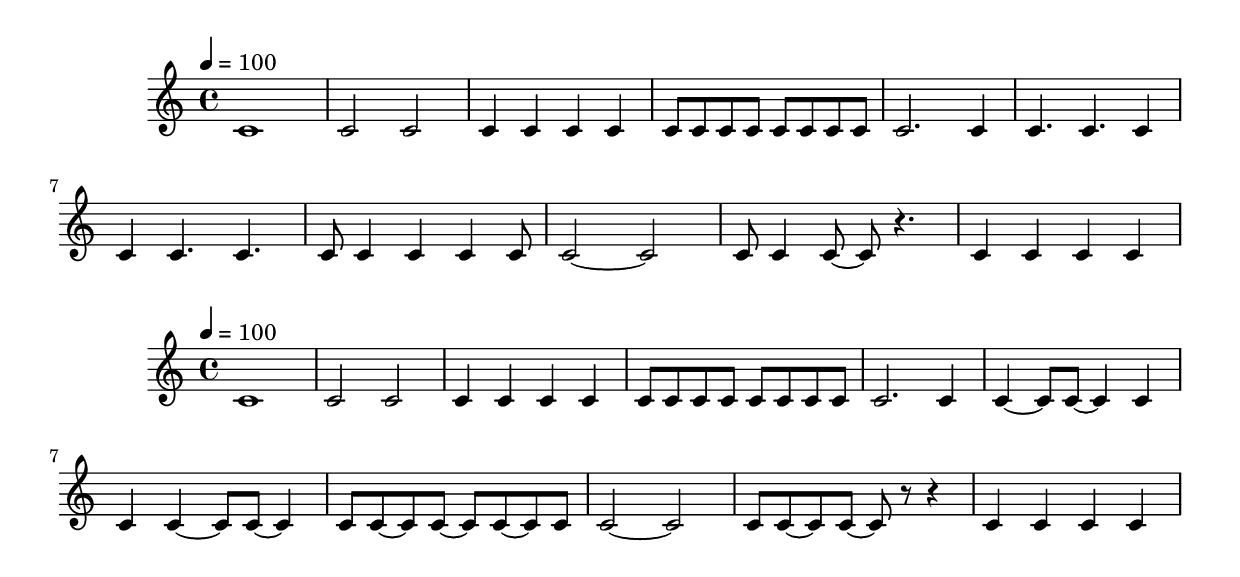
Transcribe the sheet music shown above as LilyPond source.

\version "2.19.49"
\version "2.19.49"

#(define quarter-moment (ly:make-moment 1/4))
#(define zero-moment (ly:make-moment 0))


#(define (moment-eq? a b)
  (let ((a-main (ly:moment-main a))
        (b-main (ly:moment-main b)))
   (= a-main b-main)))
#(define (moment-leq? a b)
  (or (ly:moment<? a b)
   (moment-eq? a b)))

% WHY DOESN'T THIS WORK???
% #(define (has-duration? event)
%   (and (ly:music? next)
%        (or (ly:music-property next 'duration #f)
%            (and (eq? (ly:music-property event 'name)
%                       'EventChord)
%                 (has-duration? (car (ly:music-property
%                                      event
%                                      'elements)))))))

% (with-output-to-file "display.txt"
% (lambda () #{ \displayMusic { #notes } #}))


#(define (dur-from-mom mom)
  (let ((mom-len (ly:moment-main mom))
        (dur-len (- (inexact->exact (/ (log (ly:moment-main mom)) (log 2))))))
   (ly:make-duration dur-len)))


#(define (off-shorter original)
  (let ((new-music (ly:music-deep-copy original)))
   new-music)
)

% DOES THIS NEED TO TAKE CHORDS INTO ACCOUNT?
#(define (off-longer original partial remaining)
  (let* ((new-partial (ly:music-deep-copy original))
         (new-remaining (ly:music-deep-copy original))
         (new-music (list new-partial new-remaining))
         (new-partial-articulations (ly:music-property new-partial 'articulations '())))
   (ly:music-set-property! new-partial 'duration (dur-from-mom partial))
   (if (not (eq? (ly:music-property new-partial 'name)
                 'RestEvent))
    (ly:music-set-property! new-partial 'articulations (cons (make-music 'TieEvent) new-partial-articulations)))
   (ly:music-set-property! new-remaining 'duration (dur-from-mom remaining))
   new-music)
)

#(define (on-on original)
  (let ((new-music (ly:music-deep-copy original)))
   new-music)
)

#(define (on-off-longer original original-mom next-pos)
  (let* ((new-one (ly:music-deep-copy original))
         (new-two (ly:music-deep-copy original))
         (new-music (list new-one new-two))
         (one-mom (ly:moment-sub original-mom next-pos))
         (new-one-articulations (ly:music-property new-one 'articulations '())))
   (ly:music-set-property! new-one 'duration (dur-from-mom one-mom))
   (if (not (eq? (ly:music-property new-one 'name)
                 'RestEvent))
    (ly:music-set-property! new-one 'articulations (cons (make-music 'TieEvent) new-one-articulations)))
   (ly:music-set-property! new-two 'duration (dur-from-mom next-pos))
   new-music)
)

#(define (on-off-shorter original)
  (let ((new-music (ly:music-deep-copy original)))
   new-music)
)


#(define (music-events original-list beat-pos)
  (if (null? original-list)
   '()
   (let ((next (car original-list))
         (rest (cdr original-list)))
    (if (and (ly:music? next)
             (ly:music-property next 'duration #f))
     (let* ((next-dur (ly:music-property next 'duration))
            (next-mom (ly:duration-length next-dur))
            (next-pos (ly:moment-mod (ly:moment-add beat-pos next-mom)
                                     quarter-moment)))
      (if (not (moment-eq? beat-pos zero-moment))
       (if (moment-leq? (ly:moment-add beat-pos next-mom) quarter-moment)
           (cons (off-shorter next)
                 (music-events rest next-pos))
           (let* ((partial (ly:moment-sub quarter-moment beat-pos))
                  (remaining (ly:moment-sub next-mom partial)))
            (append (off-longer next partial remaining)
                    (music-events rest next-pos)))
      )
       (if (moment-eq? next-pos zero-moment)
           (cons (on-on next)
                 (music-events rest next-pos))
           (if (moment-leq? quarter-moment next-mom)
               (append (on-off-longer next next-mom next-pos)
                       (music-events rest next-pos))
               (cons (on-off-shorter next)
                     (music-events rest next-pos))
               ))
     ))
     (cons
      (beat-align next beat-pos)
      (music-events rest beat-pos))
   )
  )
 )
)


#(define (beat-align original beat-pos)
  (cond
   ((ly:music? original)
    (let ((elt (ly:music-property original 'element))
          (elts (ly:music-property original 'elements))
          (new-music (ly:music-deep-copy original)))
     (cond
      ((not (null? elts))
       (ly:music-set-property!
        new-music
        'elements
        (beat-align elts beat-pos)))
      ((not (null? elt))
       (ly:music-set-property!
        new-music 'element
        (beat-align elt beat-pos))))
     new-music))
   ((list? original)
    (music-events original beat-pos))
   (#t
    (ly:music-deep-copy original))))


ba = #(define-music-function
       (parser location notes)
       (ly:music?)
       (let ((aligned (beat-align notes zero-moment)))
        #{
        \tag #'layout { $notes }
        \tag #'midi { $aligned }
        #}
      )
     )

\version "2.16.2"

% Written by Chris Maden, <URL: http://crism.maden.org/ >.
% Released into the public domain.
% Disclaimer: good enough for me; may not be good enough for you.  See
% the documentation of \sw at the end of this file.

% A CHANGE since the 2.14-compatible (and previous) versions: this is
% now slightly more general, but more importantly, the sense of the
% pair Boolean has changed.  Previously in-pair was #f on the first
% half of a beat, and #t on the second half of a beat.  Now, on-beat
% is #t on the first half of a beat, and #f on the second half.  It
% seemed simpler, plus is was well baked-in before I realized it was
% different.  This won’t affect any uses of \sw, but if you were using
% any of these functions directly, Atheia help you.

% Some constants: durations of an eighth note, a triplet quarter, and
% a triplet eighth.
#(define eighth-length (ly:make-duration 3 0 1 1))
#(define swing-one (ly:make-duration 2 0 2 3))
#(define swing-two (ly:make-duration 3 0 2 3))

% (is-eighth? event)
% Returns #t if event is a LilyPond music object with 'duration equal
% to an eighth note, or if it is an 'EventChord whose first component
% passes this same test.
#(define (is-eighth? event)
   (and (ly:music? event)
        (or (equal? (ly:music-property event 'duration)
                    eighth-length)
            (and (eq? (ly:music-property event 'name)
                      'EventChord)
                 (is-eighth? (car (ly:music-property
                                   event
                                   'elements)))))))

% (swing-eighth straight on-beat)
% Assuming that straight is an event with eighth-note duration, or a
% chord of such events, its duration is altered to a quarter-note
% triplet or an eighth-note triplet, depending on the sense of
% on-beat.
#(define (swing-eighth straight on-beat)
   (let ((new-duration (if on-beat swing-one swing-two))
         (new-music (ly:music-deep-copy straight)))
     (if (eq? (ly:music-property straight 'name) 'EventChord)
         (ly:music-set-property!
          new-music
          'elements
          (map (lambda (n) (swing-eighth n on-beat))
               (ly:music-property straight 'elements)))
         (ly:music-set-property! new-music 'duration new-duration))
     new-music))

% (swing-events straight-list on-beat)
% Builds up a copy of a list.  If any members are believed to be
% eighth-note events, they are altered and the sense of on-beat is
% inverted.  Otherwise, (swing-eighths) is recursively called.
#(define (swing-events straight-list on-beat)
   (if (null? straight-list)
       '()
       (let ((next (car straight-list)))
         (if (is-eighth? next)
             (cons (swing-eighth next on-beat)
                   (swing-events (cdr straight-list) (not on-beat)))
             (cons (swing-eighths next on-beat)
                   (swing-events (cdr straight-list) on-beat))))))

% (swing-eighths straight on-beat)
% Makes a copy of LilyPond music objects.  Mostly, this is a deep
% (identical) copy, but it looks through lists for chords and other
% things with durations, and modifies them accordingly.
#(define (swing-eighths straight on-beat)
   (cond
    ((ly:music? straight)
     (let ((elt (ly:music-property straight 'element))
           (elts (ly:music-property straight 'elements))
           (new-music (ly:music-deep-copy straight)))
       (cond
        ((not (null? elts))
         (ly:music-set-property!
          new-music
          'elements
          (swing-eighths elts on-beat)))
        ((not (null? elt))
         (ly:music-set-property!
          new-music 'element
          (swing-eighths elt on-beat))))
       new-music))
    ((list? straight) (swing-events straight on-beat))
    (#t (ly:music-deep-copy straight))))

% \sw music
% Turns a series of notes into two tagged sequences (tagged 'layout
% and 'midi)
% The 'layout tagged sequence is unaltered.  The 'midi tagged sequence
% has pairs of eighth notes turned into swung triplets.
% This only works if eighth notes are always in beat-wise pairs; this
% means no half-beat anacrucis, no dotted quarters, or other
% often-convenient notations.  Chords are presumed to have identical
% durations of all component notes.
sw = #(define-music-function
        (parser location notes)
        (ly:music?)
        (let ((swing (swing-eighths notes #t)))
          #{
            \tag #'layout { $notes }
            \tag #'midi { $swing }
          #}
          ))


global = {
  \key c \major

  %% Time Signature
  \time 4/4
  \tempo 4=100
}

testmusic = \ba \relative c' {
  |
  % \partial 8 c8 |
  c1 |
  c2 c2 |
  c4 c4 c4 c4 |
  c8 c8 c8 c8 c8 c8 c8 c8 |
  c2. c4 |
  c4. c4. c4 |
  c4 c4. c4. |
  c8 c4 c4 c4 c8 |
  c2~ c2 |
  c8 c4 c8~ c8 r4. |
  c4 c4 c4 c4 |
}

% {
%   #(with-output-to-file "display.txt"
%     (lambda () #{ \displayMusic { \testmusic } #}))
% }

\score
{
  \keepWithTag #'layout
  \new Staff << \global \testmusic >>
  \layout {}
}

\score
{
  \keepWithTag #'midi
  \new Staff << \global \testmusic >>
  \layout {}
  \midi {}
}
